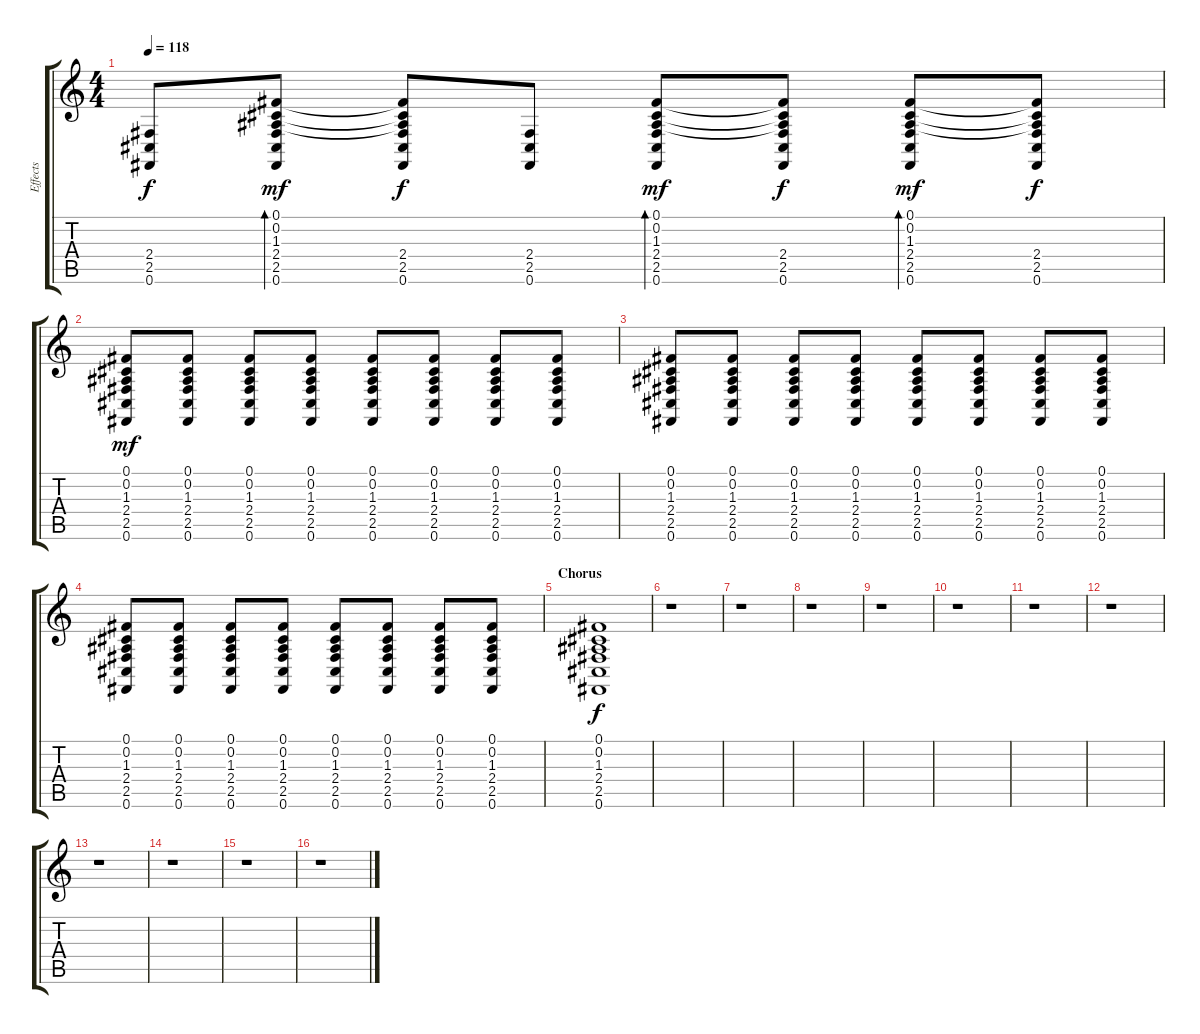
\track ("Effects" "Effects") {instrument pad2warm}
\staff {score tabs}
\tuning (Gb4 Db4 A3 E3 B2 Gb2) {hide}
\ts (4 4)
\tempo 118
\clef g2
\ks c
(2.4 2.5 0.6).8{dy f} (0.1 0.2 1.3 2.4 2.5 0.6).8{bd 60 dy mf} (0.1{t} 0.2{t} 1.3{t} 2.4 2.5 0.6).8{dy f} (2.4 2.5 0.6).8 (0.1 0.2 1.3 2.4 2.5 0.6).8{bd 60 dy mf} (0.1{t} 0.2{t} 1.3{t} 2.4 2.5 0.6).8{dy f} (0.1 0.2 1.3 2.4 2.5 0.6).8{bd 60 dy mf} (0.1{t} 0.2{t} 1.3{t} 2.4 2.5 0.6).8{dy f} |
(0.1 0.2 1.3 2.4 2.5 0.6).8{dy mf} (0.1 0.2 1.3 2.4 2.5 0.6).8 (0.1 0.2 1.3 2.4 2.5 0.6).8 (0.1 0.2 1.3 2.4 2.5 0.6).8 (0.1 0.2 1.3 2.4 2.5 0.6).8 (0.1 0.2 1.3 2.4 2.5 0.6).8 (0.1 0.2 1.3 2.4 2.5 0.6).8 (0.1 0.2 1.3 2.4 2.5 0.6).8 |
(0.1 0.2 1.3 2.4 2.5 0.6).8 (0.1 0.2 1.3 2.4 2.5 0.6).8 (0.1 0.2 1.3 2.4 2.5 0.6).8 (0.1 0.2 1.3 2.4 2.5 0.6).8 (0.1 0.2 1.3 2.4 2.5 0.6).8 (0.1 0.2 1.3 2.4 2.5 0.6).8 (0.1 0.2 1.3 2.4 2.5 0.6).8 (0.1 0.2 1.3 2.4 2.5 0.6).8 |
(0.1 0.2 1.3 2.4 2.5 0.6).8 (0.1 0.2 1.3 2.4 2.5 0.6).8 (0.1 0.2 1.3 2.4 2.5 0.6).8 (0.1 0.2 1.3 2.4 2.5 0.6).8 (0.1 0.2 1.3 2.4 2.5 0.6).8 (0.1 0.2 1.3 2.4 2.5 0.6).8 (0.1 0.2 1.3 2.4 2.5 0.6).8 (0.1 0.2 1.3 2.4 2.5 0.6).8 |
\section ("" "Chorus")
(0.1 0.2 1.3 2.4 2.5 0.6).1{dy f} |
r.1 |
r.1 |
r.1 |
r.1 |
r.1 |
r.1 |
r.1 |
r.1 |
r.1 |
r.1 |
r.1
